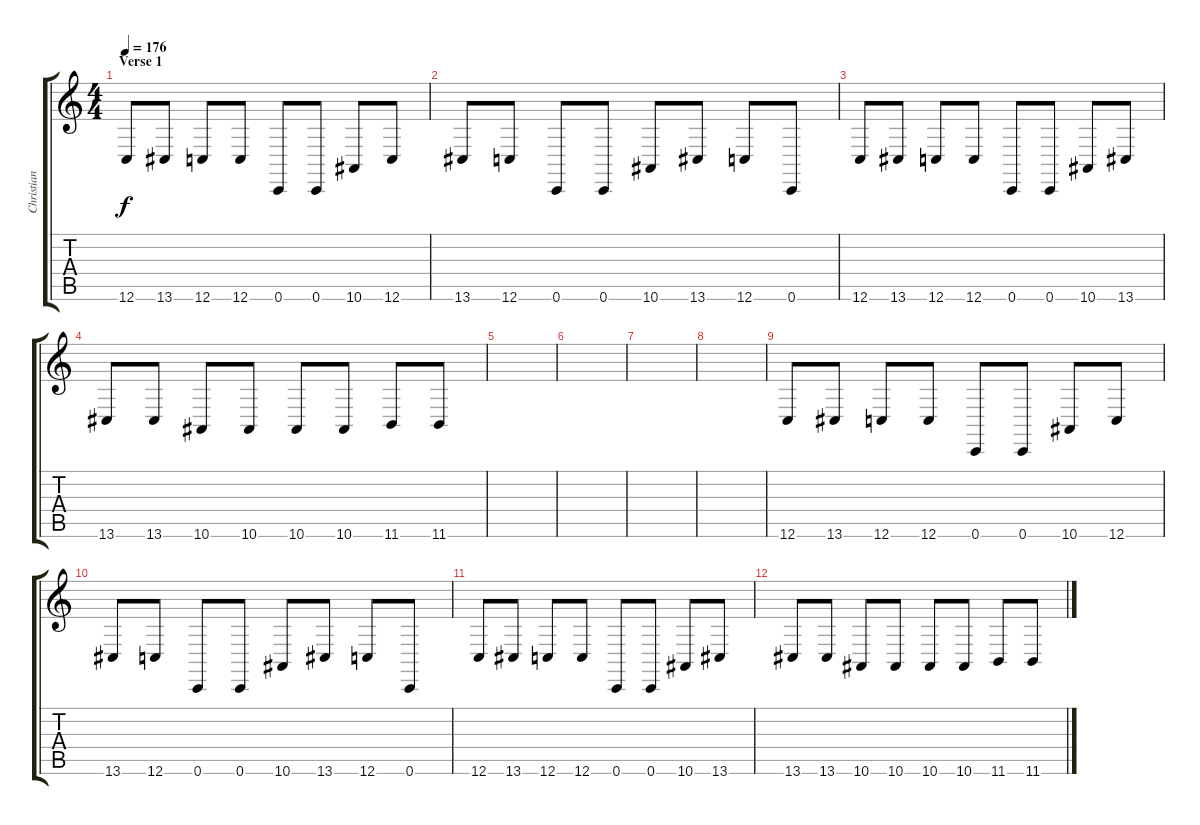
\track ("Christian 1" "Christian ") {instrument lead2sawtooth}
\staff {score tabs}
\tuning (D4 A3 F3 C3 G2 C2) {hide}
\ts (4 4)
\section ("" "Verse 1")
\tempo 176
\clef g2
\ks c
12.6.8{dy f} 13.6.8 12.6.8 12.6.8 0.6.8 0.6.8 10.6.8 12.6.8 |
13.6.8 12.6.8 0.6.8 0.6.8 10.6.8 13.6.8 12.6.8 0.6.8 |
12.6.8 13.6.8 12.6.8 12.6.8 0.6.8 0.6.8 10.6.8 13.6.8 |
13.6.8 13.6.8 10.6.8 10.6.8 10.6.8 10.6.8 11.6.8 11.6.8 |
|
|
|
|
12.6.8 13.6.8 12.6.8 12.6.8 0.6.8 0.6.8 10.6.8 12.6.8 |
13.6.8 12.6.8 0.6.8 0.6.8 10.6.8 13.6.8 12.6.8 0.6.8 |
12.6.8 13.6.8 12.6.8 12.6.8 0.6.8 0.6.8 10.6.8 13.6.8 |
13.6.8 13.6.8 10.6.8 10.6.8 10.6.8 10.6.8 11.6.8 11.6.8
